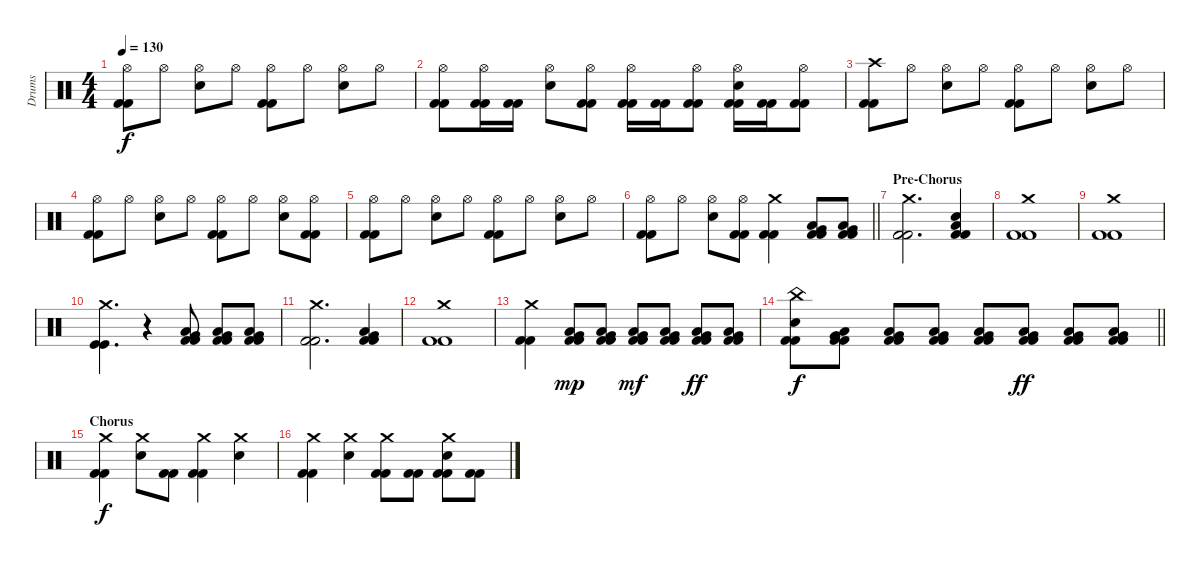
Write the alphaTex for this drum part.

\track ("Drums" "Drums") {instrument percussion}
\staff {score}
\articulation defaults
\ts (4 4)
\tempo 130
\clef neutral
\ks c
("Hi-Hat (open)" "Kick (hit) 2" "Kick (hit) 2").8{dy f} "Hi-Hat (open)".8 ("Hi-Hat (open)" "Snare (hit) 2").8 "Hi-Hat (open)".8 ("Hi-Hat (open)" "Kick (hit) 2" "Kick (hit) 2").8 "Hi-Hat (open)".8 ("Hi-Hat (open)" "Snare (hit) 2").8 "Hi-Hat (open)".8 |
("Hi-Hat (open)" "Kick (hit) 2" "Kick (hit) 2").8 ("Hi-Hat (open)" "Kick (hit) 2" "Kick (hit) 2").16 ("Kick (hit) 2" "Kick (hit) 2").16 ("Hi-Hat (open)" "Snare (hit) 2").8 ("Hi-Hat (open)" "Kick (hit) 2" "Kick (hit) 2").8 ("Hi-Hat (open)" "Kick (hit) 2" "Kick (hit) 2").16 ("Kick (hit) 2" "Kick (hit) 2").16 ("Hi-Hat (open)" "Kick (hit) 2" "Kick (hit) 2").8 ("Hi-Hat (open)" "Snare (hit) 2" "Kick (hit) 2" "Kick (hit) 2").16 ("Kick (hit) 2" "Kick (hit) 2").16 ("Hi-Hat (open)" "Kick (hit) 2" "Kick (hit) 2").8 |
("Crash high (hit)" "Kick (hit) 2" "Kick (hit) 2").8 "Hi-Hat (open)".8 ("Hi-Hat (open)" "Snare (hit) 2").8 "Hi-Hat (open)".8 ("Hi-Hat (open)" "Kick (hit) 2" "Kick (hit) 2").8 "Hi-Hat (open)".8 ("Hi-Hat (open)" "Snare (hit) 2").8 "Hi-Hat (open)".8 |
("Hi-Hat (open)" "Kick (hit) 2" "Kick (hit) 2").8 "Hi-Hat (open)".8 ("Hi-Hat (open)" "Snare (hit) 2").8 "Hi-Hat (open)".8 ("Hi-Hat (open)" "Kick (hit) 2" "Kick (hit) 2").8 "Hi-Hat (open)".8 ("Hi-Hat (open)" "Snare (hit) 2").8 ("Hi-Hat (open)" "Kick (hit) 2" "Kick (hit) 2").8 |
("Hi-Hat (open)" "Kick (hit) 2" "Kick (hit) 2").8 "Hi-Hat (open)".8 ("Hi-Hat (open)" "Snare (hit) 2").8 "Hi-Hat (open)".8 ("Hi-Hat (open)" "Kick (hit) 2" "Kick (hit) 2").8 "Hi-Hat (open)".8 ("Hi-Hat (open)" "Snare (hit) 2").8 "Hi-Hat (open)".8 |
\barLineRight lightlight
("Hi-Hat (open)" "Kick (hit) 2" "Kick (hit) 2").8 "Hi-Hat (open)".8 ("Hi-Hat (open)" "Snare (hit) 2").8 ("Hi-Hat (open)" "Kick (hit) 2" "Kick (hit) 2").8 ("Crash medium (hit)" "Kick (hit) 2" "Kick (hit) 2").4 ("Low Tom (hit)" "Very Low Tom (hit)" "Kick (hit) 2" "Kick (hit) 2").8 ("Low Tom (hit)" "Very Low Tom (hit)" "Kick (hit) 2" "Kick (hit) 2").8 |
\section ("" "Pre-Chorus")
("Crash medium (hit)" "Kick (hit) 2" "Kick (hit) 2").2{d} ("Low Tom (hit)" "Snare (hit) 2" "Kick (hit) 2" "Kick (hit) 2").4 |
("Crash medium (hit)" "Kick (hit) 2" "Kick (hit) 2").1 |
("Crash medium (hit)" "Kick (hit) 2" "Kick (hit) 2").1 |
("Crash medium (hit)" "Kick (hit)" "Kick (hit)").4{d} r.4 ("Kick (hit) 2" "Low Tom (hit)" "Very Low Tom (hit)" "Kick (hit) 2").8 ("Kick (hit) 2" "Low Tom (hit)" "Very Low Tom (hit)" "Kick (hit) 2").8 ("Kick (hit) 2" "Low Tom (hit)" "Very Low Tom (hit)" "Kick (hit) 2").8 |
("Crash medium (hit)" "Kick (hit) 2" "Kick (hit) 2").2{d} ("Low Tom (hit)" "Very Low Tom (hit)" "Kick (hit) 2" "Kick (hit) 2").4 |
("Crash medium (hit)" "Kick (hit) 2" "Kick (hit) 2").1 |
("Crash medium (hit)" "Kick (hit) 2" "Kick (hit) 2").4 ("Kick (hit) 2" "Low Tom (hit)" "Very Low Tom (hit)" "Kick (hit) 2").8{dy mp} ("Kick (hit) 2" "Low Tom (hit)" "Very Low Tom (hit)" "Kick (hit) 2").8 ("Kick (hit) 2" "Low Tom (hit)" "Very Low Tom (hit)" "Kick (hit) 2").8{dy mf} ("Kick (hit) 2" "Low Tom (hit)" "Very Low Tom (hit)" "Kick (hit) 2").8 ("Kick (hit) 2" "Low Tom (hit)" "Very Low Tom (hit)" "Kick (hit) 2").8{dy ff} ("Kick (hit) 2" "Low Tom (hit)" "Very Low Tom (hit)" "Kick (hit) 2").8 |
\barLineRight lightlight
("China (hit)" "Snare (hit) 2" "Kick (hit) 2" "Kick (hit) 2").8{dy f} ("Kick (hit) 2" "Low Floor Tom (hit)" "Very Low Tom (hit)" "Kick (hit) 2").8 ("Kick (hit) 2" "Low Floor Tom (hit)" "Very Low Tom (hit)" "Kick (hit) 2").8 ("Kick (hit) 2" "Low Floor Tom (hit)" "Very Low Tom (hit)" "Kick (hit) 2").8 ("Kick (hit) 2" "Low Floor Tom (hit)" "Very Low Tom (hit)" "Kick (hit) 2").8 ("Kick (hit) 2" "Low Floor Tom (hit)" "Very Low Tom (hit)" "Kick (hit) 2").8{dy ff} ("Kick (hit) 2" "Low Floor Tom (hit)" "Very Low Tom (hit)" "Kick (hit) 2").8 ("Kick (hit) 2" "Low Floor Tom (hit)" "Very Low Tom (hit)" "Kick (hit) 2").8 |
\section ("" "Chorus")
("Crash medium (hit)" "Kick (hit) 2" "Kick (hit) 2").4{dy f} ("Crash medium (hit)" "Snare (hit) 2").8 ("Kick (hit) 2" "Kick (hit) 2").8 ("Crash medium (hit)" "Kick (hit) 2" "Kick (hit) 2").4 ("Crash medium (hit)" "Snare (hit) 2").4 |
("Crash medium (hit)" "Kick (hit) 2" "Kick (hit) 2").4 ("Crash medium (hit)" "Snare (hit) 2").4 ("Crash medium (hit)" "Kick (hit) 2" "Kick (hit) 2").8 ("Kick (hit) 2" "Kick (hit) 2").8 ("Crash medium (hit)" "Snare (hit) 2" "Kick (hit) 2" "Kick (hit) 2").8 ("Kick (hit) 2" "Kick (hit) 2").8
